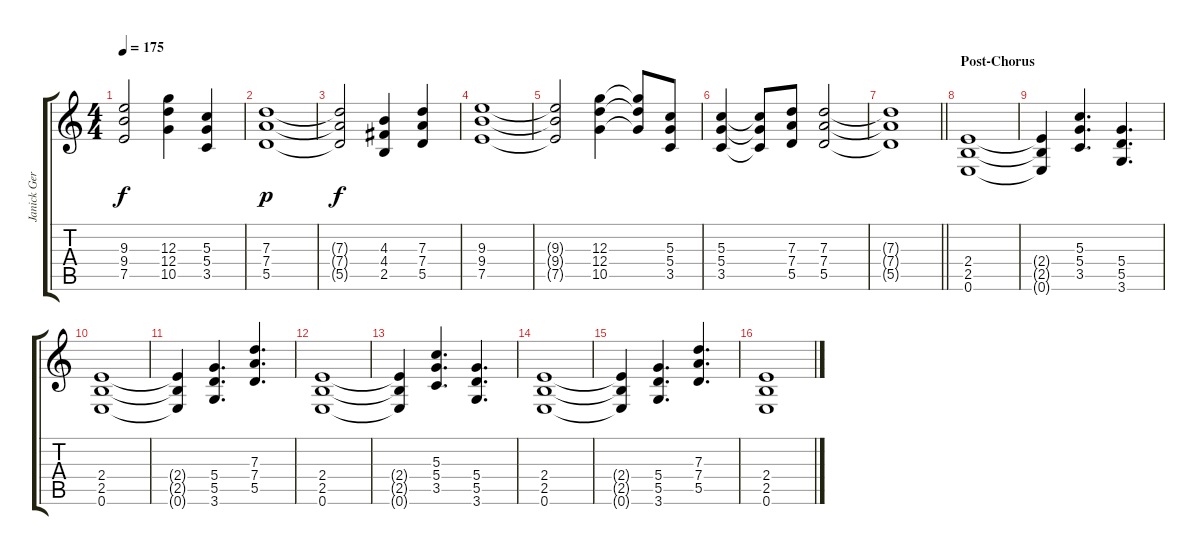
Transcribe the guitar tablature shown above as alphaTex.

\track ("Janick Gers" "Janick Ger") {instrument overdrivenguitar}
\staff {score tabs}
\tuning (E4 B3 G3 D3 A2 E2) {hide}
\ts (4 4)
\tempo 175
\clef g2
\ks c
(9.3{t} 9.4{t} 7.5{t}).2{dy f} (12.3 12.4 10.5).4 (5.3 5.4 3.5).4 |
(7.3 7.4 5.5).1{dy p} |
(7.3{t} 7.4{t} 5.5{t}).2{dy f} (4.3 4.4 2.5).4 (7.3 7.4 5.5).4 |
(9.3 9.4 7.5).1 |
(9.3{t} 9.4{t} 7.5{t}).2 (12.3 12.4 10.5).4 (12.3{t} 12.4{t} 10.5{t}).8 (5.3 5.4 3.5).8 |
(5.3 5.4 3.5).4 (5.3{t} 5.4{t} 3.5{t}).8 (7.3 7.4 5.5).8 (7.3 7.4 5.5).2 |
\barLineRight lightlight
(7.3{t} 7.4{t} 5.5{t}).1 |
\section ("" "Post-Chorus")
(2.4 2.5 0.6).1 |
(2.4{t} 2.5{t} 0.6{t}).4 (5.3 5.4 3.5).4{d} (5.4 5.5 3.6).4{d} |
(2.4 2.5 0.6).1 |
(2.4{t} 2.5{t} 0.6{t}).4 (5.4 5.5 3.6).4{d} (7.3 7.4 5.5).4{d} |
(2.4 2.5 0.6).1 |
(2.4{t} 2.5{t} 0.6{t}).4 (5.3 5.4 3.5).4{d} (5.4 5.5 3.6).4{d} |
(2.4 2.5 0.6).1 |
(2.4{t} 2.5{t} 0.6{t}).4 (5.4 5.5 3.6).4{d} (7.3 7.4 5.5).4{d} |
(2.4 2.5 0.6).1
